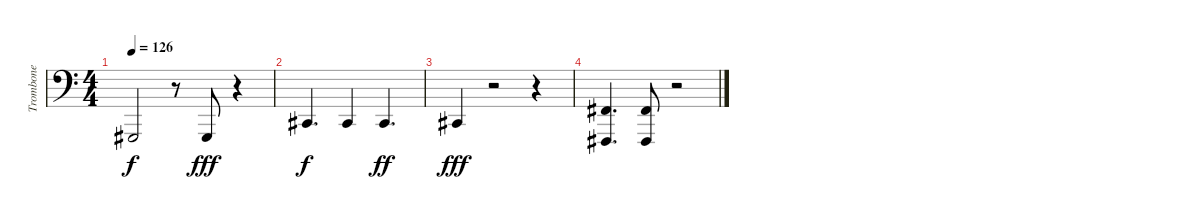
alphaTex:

\track ("Trombone" "Trombone") {instrument trombone}
\staff {score}
\tuning (G2 D2 A1 E1) {hide}
\ts (4 4)
\tempo 126
\clef f4
\ks c
4.4{t}.2{dy f} r.8 4.4.8{dy fff} r.4 |
4.3.4{d dy f} 4.3.4 4.3.4{d dy ff} |
4.3.4{dy fff} r.2 r.4 |
(4.2 2.4).4{d} (4.2 2.4).8 r.2
